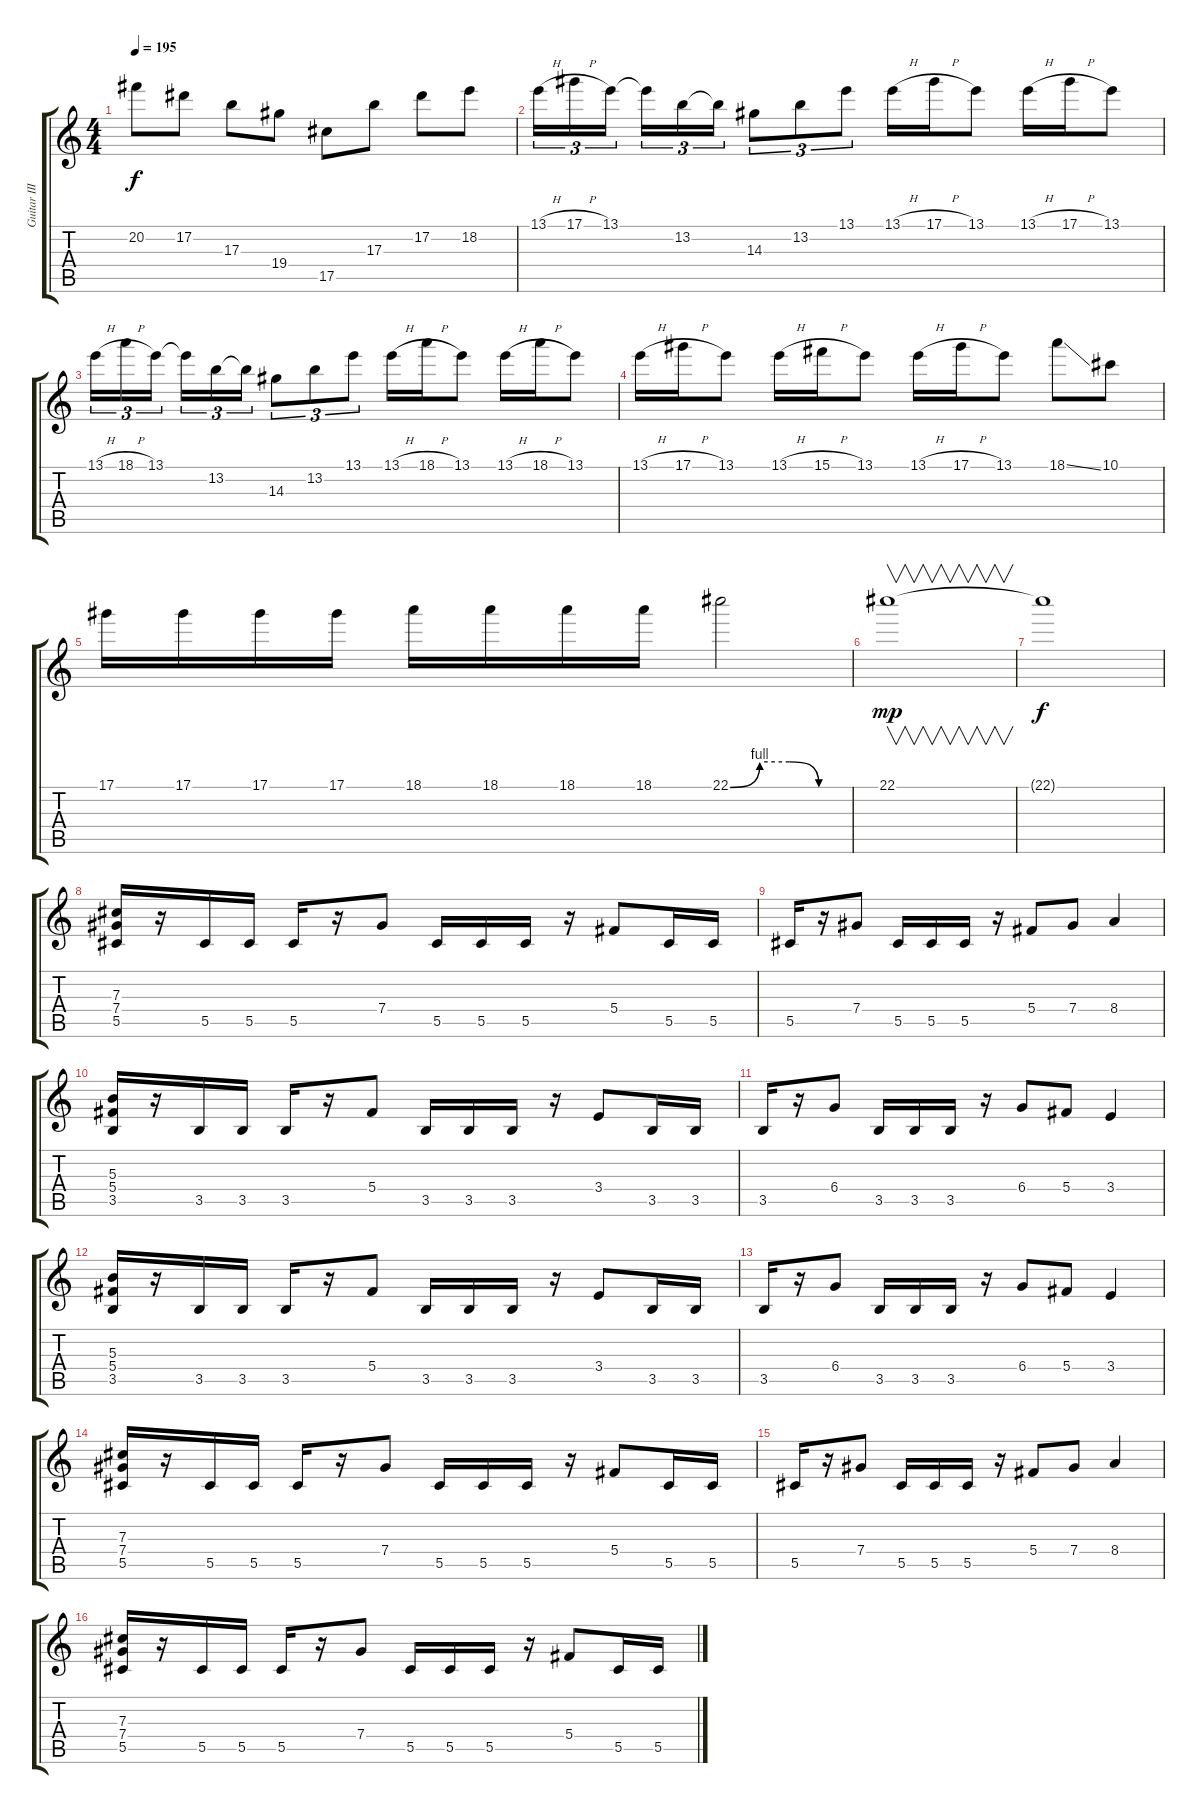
\track ("Guitar III (w/ dist.)" "Guitar III") {instrument distortionguitar}
\staff {score tabs}
\tuning (Eb4 Bb3 Gb3 Db3 Ab2 Eb2) {hide}
\ts (4 4)
\tempo 195
\clef g2
\ks c
20.2.8{dy f} 17.2.8 17.3.8 19.4.8 17.5.8 17.3.8 17.2.8 18.2.8 |
13.1{h}.16{tu (3 2)} 17.1{h}.16{tu (3 2)} 13.1.16{tu (3 2)} 13.1{t}.16{tu (3 2)} 13.2.16{tu (3 2)} 13.2{t}.16{tu (3 2)} 14.3.8{tu (3 2)} 13.2.8{tu (3 2)} 13.1.8{tu (3 2)} 13.1{h}.16 17.1{h}.16 13.1.8 13.1{h}.16 17.1{h}.16 13.1.8 |
13.1{h}.16{tu (3 2)} 18.1{h}.16{tu (3 2)} 13.1.16{tu (3 2)} 13.1{t}.16{tu (3 2)} 13.2.16{tu (3 2)} 13.2{t}.16{tu (3 2)} 14.3.8{tu (3 2)} 13.2.8{tu (3 2)} 13.1.8{tu (3 2)} 13.1{h}.16 18.1{h}.16 13.1.8 13.1{h}.16 18.1{h}.16 13.1.8 |
13.1{h}.16 17.1{h}.16 13.1.8 13.1{h}.16 15.1{h}.16 13.1.8 13.1{h}.16 17.1{h}.16 13.1.8 18.1{ss}.8 10.1.8 |
17.1.16 17.1.16 17.1.16 17.1.16 18.1.16 18.1.16 18.1.16 18.1.16 22.1{be (custom 0 0 15 4 30 4 45 0 60 0)}.2 |
22.1.1{v dy mp} |
22.1{t}.1{dy f} |
(7.3 7.4 5.5).16 r.16 5.5.16 5.5.16 5.5.16 r.16 7.4.8 5.5.16 5.5.16 5.5.16 r.16 5.4.8 5.5.16 5.5.16 |
5.5.16 r.16 7.4.8 5.5.16 5.5.16 5.5.16 r.16 5.4.8 7.4.8 8.4.4 |
(5.3 5.4 3.5).16 r.16 3.5.16 3.5.16 3.5.16 r.16 5.4.8 3.5.16 3.5.16 3.5.16 r.16 3.4.8 3.5.16 3.5.16 |
3.5.16 r.16 6.4.8 3.5.16 3.5.16 3.5.16 r.16 6.4.8 5.4.8 3.4.4 |
(5.3 5.4 3.5).16 r.16 3.5.16 3.5.16 3.5.16 r.16 5.4.8 3.5.16 3.5.16 3.5.16 r.16 3.4.8 3.5.16 3.5.16 |
3.5.16 r.16 6.4.8 3.5.16 3.5.16 3.5.16 r.16 6.4.8 5.4.8 3.4.4 |
(7.3 7.4 5.5).16 r.16 5.5.16 5.5.16 5.5.16 r.16 7.4.8 5.5.16 5.5.16 5.5.16 r.16 5.4.8 5.5.16 5.5.16 |
5.5.16 r.16 7.4.8 5.5.16 5.5.16 5.5.16 r.16 5.4.8 7.4.8 8.4.4 |
(7.3 7.4 5.5).16 r.16 5.5.16 5.5.16 5.5.16 r.16 7.4.8 5.5.16 5.5.16 5.5.16 r.16 5.4.8 5.5.16 5.5.16
